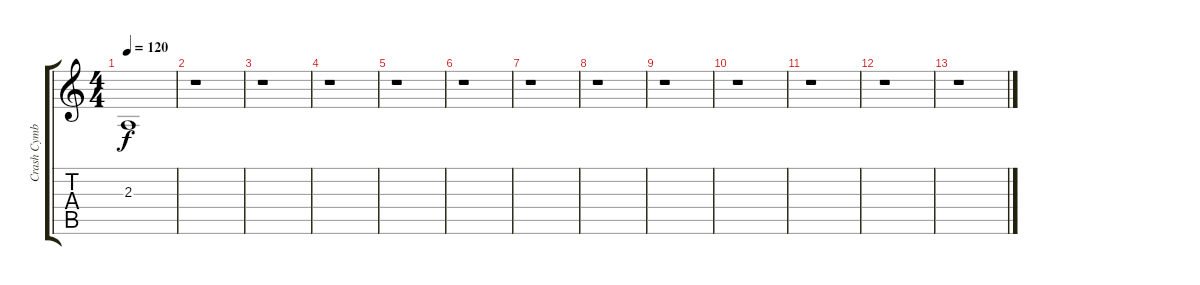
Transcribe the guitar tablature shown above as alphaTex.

\track ("Crash Cymbal" "Crash Cymb") {instrument acousticgrandpiano}
\staff {score tabs}
\tuning (E4 B3 G3 D3 A2 E2) {hide}
\ts (4 4)
\tempo 120
\clef g2
\ks c
2.3.1{dy f} |
r.1 |
r.1 |
r.1 |
r.1 |
r.1 |
r.1 |
r.1 |
r.1 |
r.1 |
r.1 |
r.1 |
r.1
